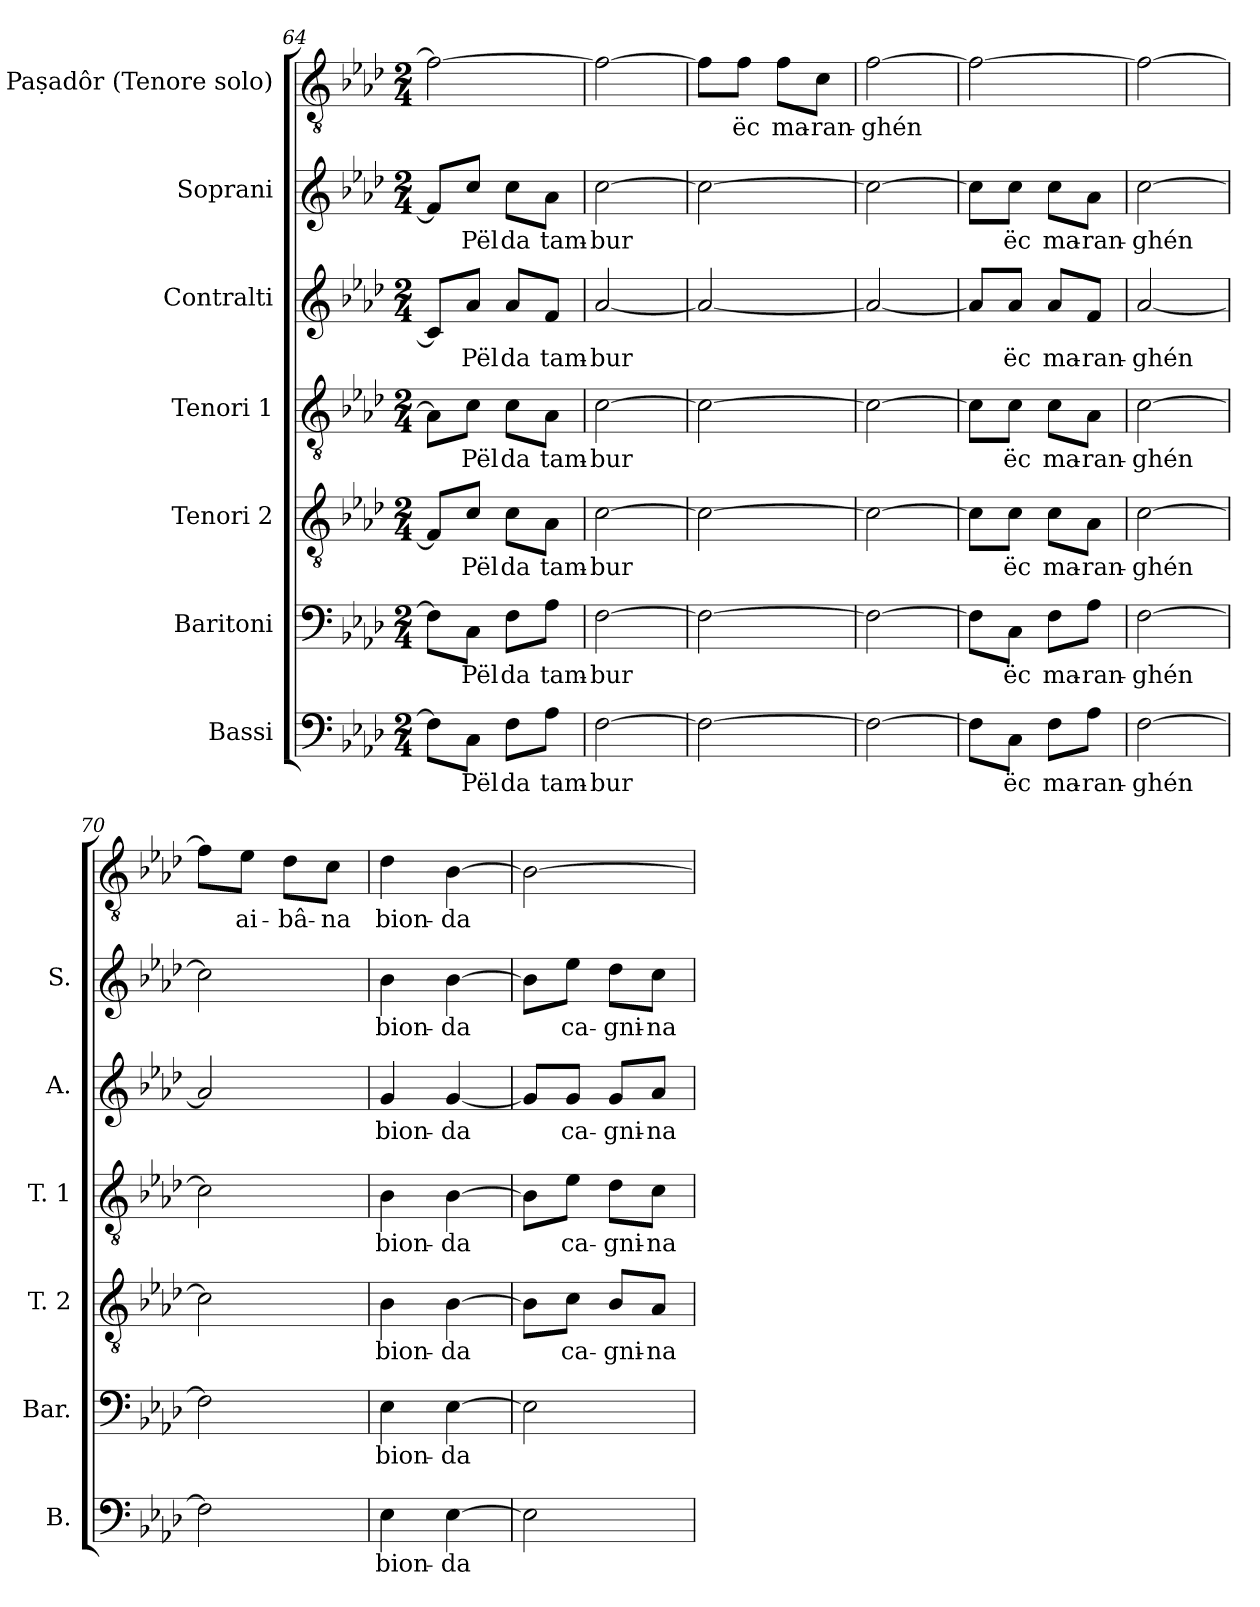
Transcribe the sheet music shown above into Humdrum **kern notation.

**kern	**text	**kern	**text	**kern	**text	**kern	**text	**kern	**text	**kern	**text	**kern	**text
*part7	*part7	*part6	*part6	*part5	*part5	*part4	*part4	*part3	*part3	*part2	*part2	*part1	*part1
*staff7	*staff7	*staff6	*staff6	*staff5	*staff5	*staff4	*staff4	*staff3	*staff3	*staff2	*staff2	*staff1	*staff1
*I"Bassi	*	*I"Baritoni	*	*I"Tenori 2	*	*I"Tenori 1	*	*I"Contralti	*	*I"Soprani	*	*I"E' Paṣadôr (Tenore solo)	*
*I'B.	*	*I'Bar.	*	*I'T. 2	*	*I'T. 1	*	*I'A.	*	*I'S.	*	*	*
*clefF4	*	*clefF4	*	*clefGv2	*	*clefGv2	*	*clefG2	*	*clefG2	*	*clefGv2	*
*k[b-e-a-d-]	*	*k[b-e-a-d-]	*	*k[b-e-a-d-]	*	*k[b-e-a-d-]	*	*k[b-e-a-d-]	*	*k[b-e-a-d-]	*	*k[b-e-a-d-]	*
*M2/4	*	*M2/4	*	*M2/4	*	*M2/4	*	*M2/4	*	*M2/4	*	*M2/4	*
=64	=64	=64	=64	=64	=64	=64	=64	=64	=64	=64	=64	=64	=64
8F\L]	.	8F\L]	.	8F/L]	.	8A-\L]	.	8c/L]	.	8f/L]	.	2f\_	.
!	!LO:LY:b	!	!LO:LY:b	!	!LO:LY:b	!	!LO:LY:b	!	!LO:LY:b	!	!LO:LY:b	!	!
8C\J	Pël	8C\J	Pël	8c/J	Pël	8c\J	Pël	8a-/J	Pël	8cc/J	Pël	.	.
!	!LO:LY:b	!	!LO:LY:b	!	!LO:LY:b	!	!LO:LY:b	!	!LO:LY:b	!	!LO:LY:b	!	!
8F\L	da	8F\L	da	8c\L	da	8c\L	da	8a-/L	da	8cc\L	da	.	.
!	!LO:LY:b	!	!LO:LY:b	!	!LO:LY:b	!	!LO:LY:b	!	!LO:LY:b	!	!LO:LY:b	!	!
8A-\J	tam-	8A-\J	tam-	8A-\J	tam-	8A-\J	tam-	8f/J	tam-	8a-\J	tam-	.	.
=65	=65	=65	=65	=65	=65	=65	=65	=65	=65	=65	=65	=65	=65
!	!LO:LY:b	!	!LO:LY:b	!	!LO:LY:b	!	!LO:LY:b	!	!LO:LY:b	!	!LO:LY:b	!	!
[2F\	-bur	[2F\	-bur	[2c\	-bur	[2c\	-bur	[2a-/	-bur	[2cc\	-bur	2f\_	.
!!LO:LB:g=z
=66	=66	=66	=66	=66	=66	=66	=66	=66	=66	=66	=66	=66	=66
2F\_	.	2F\_	.	2c\_	.	2c\_	.	2a-/_	.	2cc\_	.	8f\L]	.
!	!	!	!	!	!	!	!	!	!	!	!	!	!LO:LY:b
.	.	.	.	.	.	.	.	.	.	.	.	8f\J	ëc
!	!	!	!	!	!	!	!	!	!	!	!	!	!LO:LY:b
.	.	.	.	.	.	.	.	.	.	.	.	8f\L	ma-
!	!	!	!	!	!	!	!	!	!	!	!	!	!LO:LY:b
.	.	.	.	.	.	.	.	.	.	.	.	8c\J	-ran-
=67	=67	=67	=67	=67	=67	=67	=67	=67	=67	=67	=67	=67	=67
!	!	!	!	!	!	!	!	!	!	!	!	!	!LO:LY:b
2F\_	.	2F\_	.	2c\_	.	2c\_	.	2a-/_	.	2cc\_	.	[2f\	-ghén
=68	=68	=68	=68	=68	=68	=68	=68	=68	=68	=68	=68	=68	=68
8F\L]	.	8F\L]	.	8c\L]	.	8c\L]	.	8a-/L]	.	8cc\L]	.	2f\_	.
!	!LO:LY:b	!	!LO:LY:b	!	!LO:LY:b	!	!LO:LY:b	!	!LO:LY:b	!	!LO:LY:b	!	!
8C\J	ëc	8C\J	ëc	8c\J	ëc	8c\J	ëc	8a-/J	ëc	8cc\J	ëc	.	.
!	!LO:LY:b	!	!LO:LY:b	!	!LO:LY:b	!	!LO:LY:b	!	!LO:LY:b	!	!LO:LY:b	!	!
8F\L	ma-	8F\L	ma-	8c\L	ma-	8c\L	ma-	8a-/L	ma-	8cc\L	ma-	.	.
!	!LO:LY:b	!	!LO:LY:b	!	!LO:LY:b	!	!LO:LY:b	!	!LO:LY:b	!	!LO:LY:b	!	!
8A-\J	-ran-	8A-\J	-ran-	8A-\J	-ran-	8A-\J	-ran-	8f/J	-ran-	8a-\J	-ran-	.	.
=69	=69	=69	=69	=69	=69	=69	=69	=69	=69	=69	=69	=69	=69
!	!LO:LY:b	!	!LO:LY:b	!	!LO:LY:b	!	!LO:LY:b	!	!LO:LY:b	!	!LO:LY:b	!	!
[2F\	-ghén	[2F\	-ghén	[2c\	-ghén	[2c\	-ghén	[2a-/	-ghén	[2cc\	-ghén	2f\_	.
=70	=70	=70	=70	=70	=70	=70	=70	=70	=70	=70	=70	=70	=70
2F\]	.	2F\]	.	2c\]	.	2c\]	.	2a-/]	.	2cc\]	.	8f\L]	.
!	!	!	!	!	!	!	!	!	!	!	!	!	!LO:LY:b
.	.	.	.	.	.	.	.	.	.	.	.	8e-\J	ai-
!	!	!	!	!	!	!	!	!	!	!	!	!	!LO:LY:b
.	.	.	.	.	.	.	.	.	.	.	.	8d-\L	-bâ-
!	!	!	!	!	!	!	!	!	!	!	!	!	!LO:LY:b
.	.	.	.	.	.	.	.	.	.	.	.	8c\J	-na
!!LO:PB:g=z
=71	=71	=71	=71	=71	=71	=71	=71	=71	=71	=71	=71	=71	=71
!	!LO:LY:b	!	!LO:LY:b	!	!LO:LY:b	!	!LO:LY:b	!	!LO:LY:b	!	!LO:LY:b	!	!LO:LY:b
4E-\	bion-	4E-\	bion-	4B-\	bion-	4B-\	bion-	4g/	bion-	4b-\	bion-	4d-\	bion-
!	!LO:LY:b	!	!LO:LY:b	!	!LO:LY:b	!	!LO:LY:b	!	!LO:LY:b	!	!LO:LY:b	!	!LO:LY:b
[4E-\	-da	[4E-\	-da	[4B-\	-da	[4B-\	-da	[4g/	-da	[4b-\	-da	[4B-\	-da
=72	=72	=72	=72	=72	=72	=72	=72	=72	=72	=72	=72	=72	=72
2E-\]	.	2E-\]	.	8B-\L]	.	8B-\L]	.	8g/L]	.	8b-\L]	.	2B-\_	.
!	!	!	!	!	!LO:LY:b	!	!LO:LY:b	!	!LO:LY:b	!	!LO:LY:b	!	!
.	.	.	.	8c\J	ca-	8e-\J	ca-	8g/J	ca-	8ee-\J	ca-	.	.
!	!	!	!	!	!LO:LY:b	!	!LO:LY:b	!	!LO:LY:b	!	!LO:LY:b	!	!
.	.	.	.	8B-/L	-gni-	8d-\L	-gni-	8g/L	-gni-	8dd-\L	-gni-	.	.
!	!	!	!	!	!LO:LY:b	!	!LO:LY:b	!	!LO:LY:b	!	!LO:LY:b	!	!
.	.	.	.	8A-/J	-na	8c\J	-na	8a-/J	-na	8cc\J	-na	.	.
=	=	=	=	=	=	=	=	=	=	=	=	=	=
*-	*-	*-	*-	*-	*-	*-	*-	*-	*-	*-	*-	*-	*-
